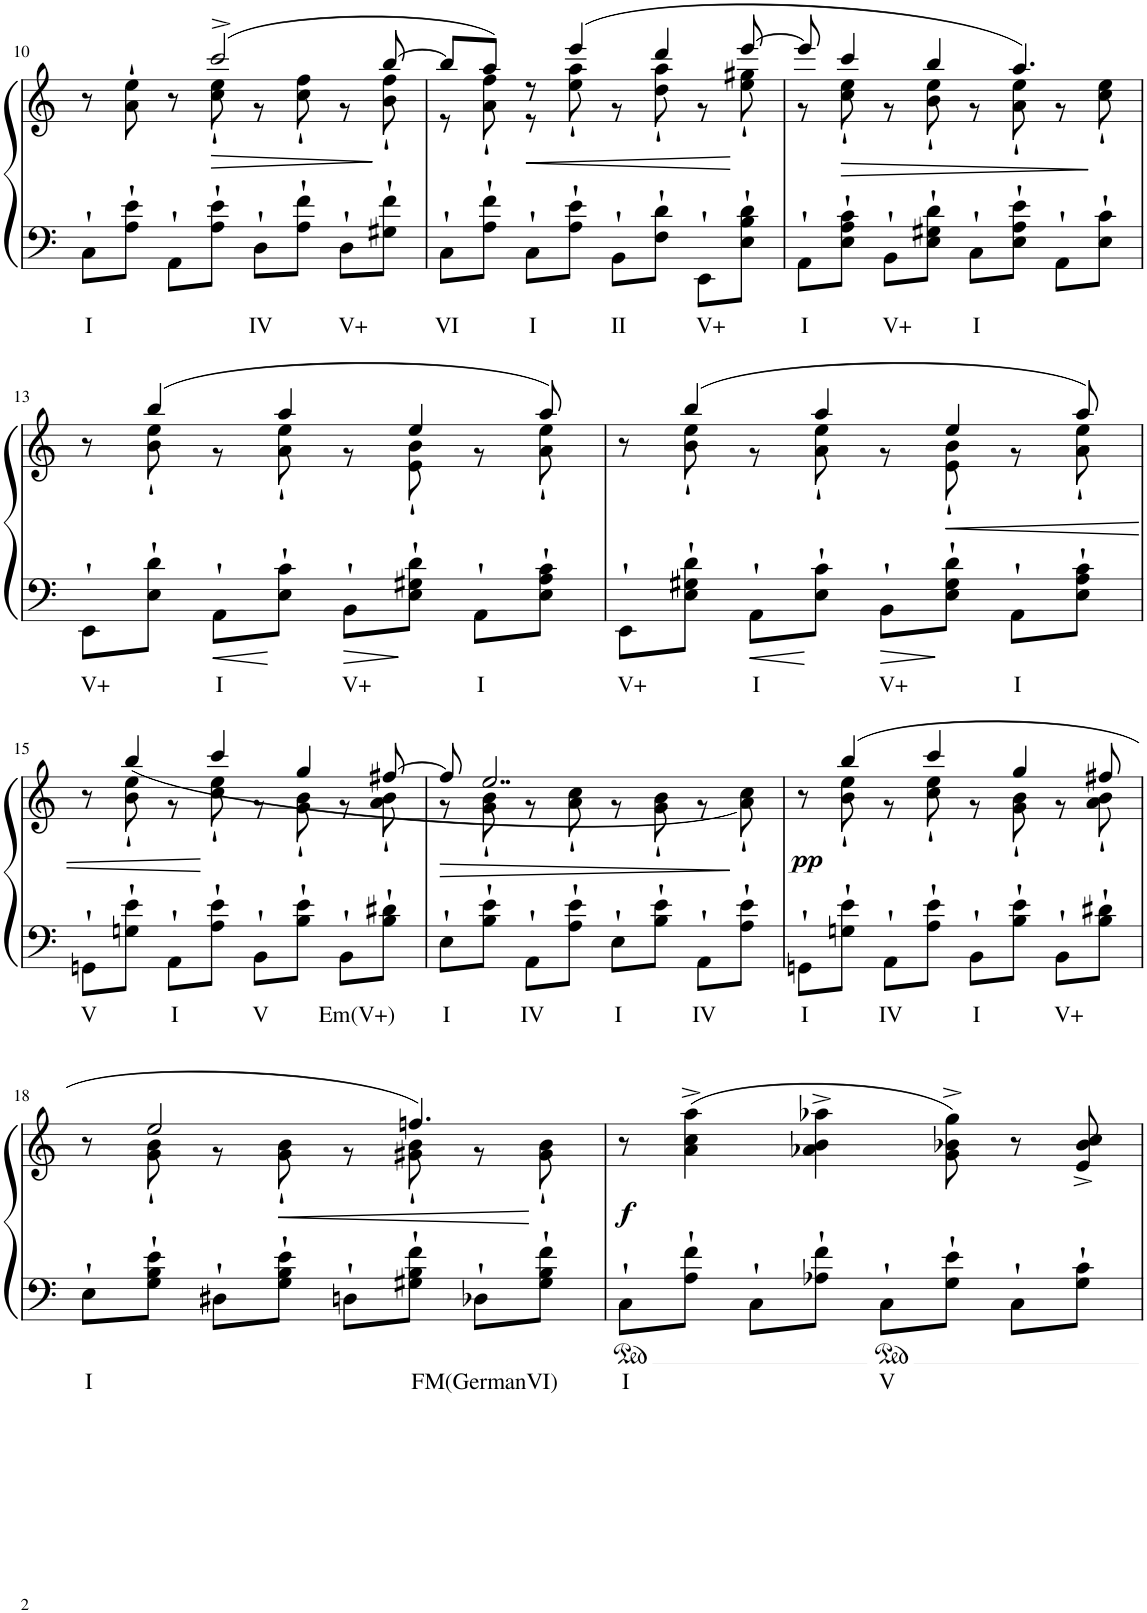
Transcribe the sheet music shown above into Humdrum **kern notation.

**kern	**text	**kern	**dynam
*part1	*part1	*part1	*part1
*staff2	*staff2	*staff1	*staff1/2
*I"Piano	*	*	*
*I'Pno	*	*	*
!!LO:PB:g=z
*clefF4	*	*clefG2	*
*k[]	*	*k[]	*
*M4/4	*	*M4/4	*
*met(c|)	*	*met(c|)	*
=10	=10	=10	=10
!	!LO:LY:b	!	!
*	*	*^	*
8C'`\L	I	8r	4.ryy	.
8A\'` 8e\'`J	.	8a\'` 8ee\'`	.	.
8AA'`\L	.	8r	.	.
!	!	!	!	!LO:HP:b
8A\'` 8e\'`J	.	(2ccc^/	8cc\'` 8ee\'`	>
!	!LO:LY:b	!	!	!
8D'`\L	IV	.	8r	.
8A\'` 8f\'`J	.	.	8cc\'` 8ff\'`	.
!	!LO:LY:b	!	!	!
8D'`\L	V+	.	8r	.
8G#X\'` 8f\'`J	.	[8bb/	8b\'` 8ff\'`	]
=11	=11	=11	=11	=11
!	!LO:LY:b	!	!	!
8C'`\L	VI	8bb/L]	8r	.
8A\'` 8f\'`J	.	8aa/J)	8a\'` 8ff\'`	.
!	!LO:LY:b	!	!	!LO:HP:b
8C'`\L	I	8r	8r	<
8A\'` 8e\'`J	.	(4eee/	8ee\'` 8aa\'`	.
!	!LO:LY:b	!	!	!
8BB'`\L	II	.	8r	.
8F\'` 8d\'`J	.	4ddd/	8dd\'` 8aa\'`	.
!	!LO:LY:b	!	!	!
8EE'`\L	V+	.	8r	.
8E\'` 8B\'` 8d\'`J	.	[8eee/	8ee\'` 8gg#X\'`	[
=12	=12	=12	=12	=12
!	!LO:LY:b	!	!	!
8AA'`\L	I	8eee/]	8r	.
!	!	!	!	!LO:HP:b
8E\'` 8A\'` 8c\'`J	.	4ccc/	8cc\'` 8ee\'`	>
!	!LO:LY:b	!	!	!
8BB'`\L	V+	.	8r	.
8E\'` 8G#X\'` 8d\'`J	.	4bb/	8b\'` 8ee\'`	.
!	!LO:LY:b	!	!	!
8C'`\L	I	.	8r	.
8E\'` 8A\'` 8e\'`J	.	4.aa/)	8a\'` 8ee\'`	.
8AA'`\L	.	.	8r	.
8E\'` 8c\'`J	.	.	8cc\'` 8ee\'`	]
!!LO:LB:g=z	!!
=13	=13	=13	=13	=13
!	!LO:LY:b	!	!	!
8EE'`\L	V+	8r	8ryy	.
8E\'` 8d\'`J	.	(4bb/	8b\'` 8ee\'`	.
!	!LO:LY:b	!	!	!
8AA'`\L	I	.	8r	.
8E\'` 8c\'`J	.	4aa/	8a\'` 8ee\'`	.
!	!LO:LY:b	!	!	!
8BB'`\L	V+	.	8r	.
8E\'` 8G#X\'` 8d\'`J	.	4ee/	8e\'` 8b\'`	.
!	!LO:LY:b	!	!	!
8AA'`\L	I	.	8r	.
8E\'` 8A\'` 8c\'`J	.	8aa/)	8a\'` 8ee\'`	.
=14	=14	=14	=14	=14
!	!LO:LY:b	!	!	!
8EE'`\L	V+	8r	8ryy	.
8E\'` 8G#X\'` 8d\'`J	.	(4bb/	8b\'` 8ee\'`	.
!	!LO:LY:b	!	!	!
8AA'`\L	I	.	8r	.
8E\'` 8c\'`J	.	4aa/	8a\'` 8ee\'`	.
!	!LO:LY:b	!	!	!
8BB'`\L	V+	.	8r	.
!	!	!	!	!LO:HP:b
8E\'` 8G#\'` 8d\'`J	.	4ee/	8e\'` 8b\'`	<
!	!LO:LY:b	!	!	!
8AA'`\L	I	.	8r	.
8E\'` 8A\'` 8c\'`J	.	8aa/)	8a\'` 8ee\'`	.
!!LO:LB:g=z	!!
=15	=15	=15	=15	=15
!	!LO:LY:b	!	!	!
8GGn'`\L	V	8r	8ryy	.
8Gn\'` 8e\'`J	.	(4bb/	8b\'` 8ee\'`	.
!	!LO:LY:b	!	!	!
8AA'`\L	I	.	8r	.
8A\'` 8e\'`J	.	4ccc/	8cc\'` 8ee\'`	[
!	!LO:LY:b	!	!	!
8BB'`\L	V	.	8r	.
8B\'` 8e\'`J	.	4gg/	8g\'` 8b\'`	.
!	!LO:LY:b	!	!	!
8BB'`\L	Em(V+)	.	8r	.
8B\'` 8d#X\'`J	.	[8ff#X/	8a\'` 8b\'`	.
=16	=16	=16	=16	=16
!	!LO:LY:b	!	!	!LO:HP:b
8E'`\L	I	8ff#/]	8r	>
8B\'` 8e\'`J	.	2..ee/	8g\'` 8b\'`	.
!	!LO:LY:b	!	!	!
8AA'`\L	IV	.	8r	.
8A\'` 8e\'`J	.	.	8a\'` 8cc\'`	.
!	!LO:LY:b	!	!	!
8E'`\L	I	.	8r	.
8B\'` 8e\'`J	.	.	8g\'` 8b\'`	.
!	!LO:LY:b	!	!	!
8AA'`\L	IV	.	8r	.
8A\'` 8e\'`J	.	.	8a\'` 8cc\'`)	]
=17	=17	=17	=17	=17
!	!LO:LY:b	!	!	!LO:DY:b
8GGn'`\L	I	8r	8ryy	pp
8Gn\'` 8e\'`J	.	(4bb/	8b\'` 8ee\'`	.
!	!LO:LY:b	!	!	!
8AA'`\L	IV	.	8r	.
8A\'` 8e\'`J	.	4ccc/	8cc\'` 8ee\'`	.
!	!LO:LY:b	!	!	!
8BB'`\L	I	.	8r	.
8B\'` 8e\'`J	.	4gg/	8g\'` 8b\'`	.
!	!LO:LY:b	!	!	!
8BB'`\L	V+	.	8r	.
8B\'` 8d#X\'`J	.	8ff#X/	8a\'` 8b\'`	.
!!LO:LB:g=z	!!
=18	=18	=18	=18	=18
!	!LO:LY:b	!	!	!
8E'`\L	I	8r	8ryy	.
8G\'` 8B\'` 8e\'`J	.	2ee/	8g\'` 8b\'`	.
8D#X'`\L	.	.	8r	.
!	!	!	!	!LO:HP:b
8G\'` 8B\'` 8e\'`J	.	.	8g\'` 8b\'`	<
8Dn'`\L	.	.	8r	.
8G#X\'` 8B\'` 8f\'`J	.	4.ffn/)	8g#X\'` 8b\'`	.
!	!LO:LY:b	!	!	!
8D-X'`\L	FM(GermanVI)	.	8r	.
8G#\'` 8B\'` 8f\'`J	.	.	8g#\'` 8b\'`	[
=19	=19	=19	=19	=19
!	!LO:LY:b	!	!	!LO:DY:b
*	*	*v	*v	*
8C'`\L	I	8r	f
8A\'` 8f\'`J	.	(4a\^ 4cc\^ 4aa\^	.
8C'`\L	.	.	.
8A-X\'` 8f\'`J	.	4a-X\^ 4b\^ 4aa-X\^	.
!	!LO:LY:b	!	!
8C'`\L	V	.	.
8G\'` 8e\'`J	.	8g\^ 8b-X\^ 8gg\^)	.
8C'`\L	.	8r	.
8G\'` 8c\'`J	.	8e/^ 8b-/^ 8cc/^	.
=	=	=	=
*-	*-	*-	*-
